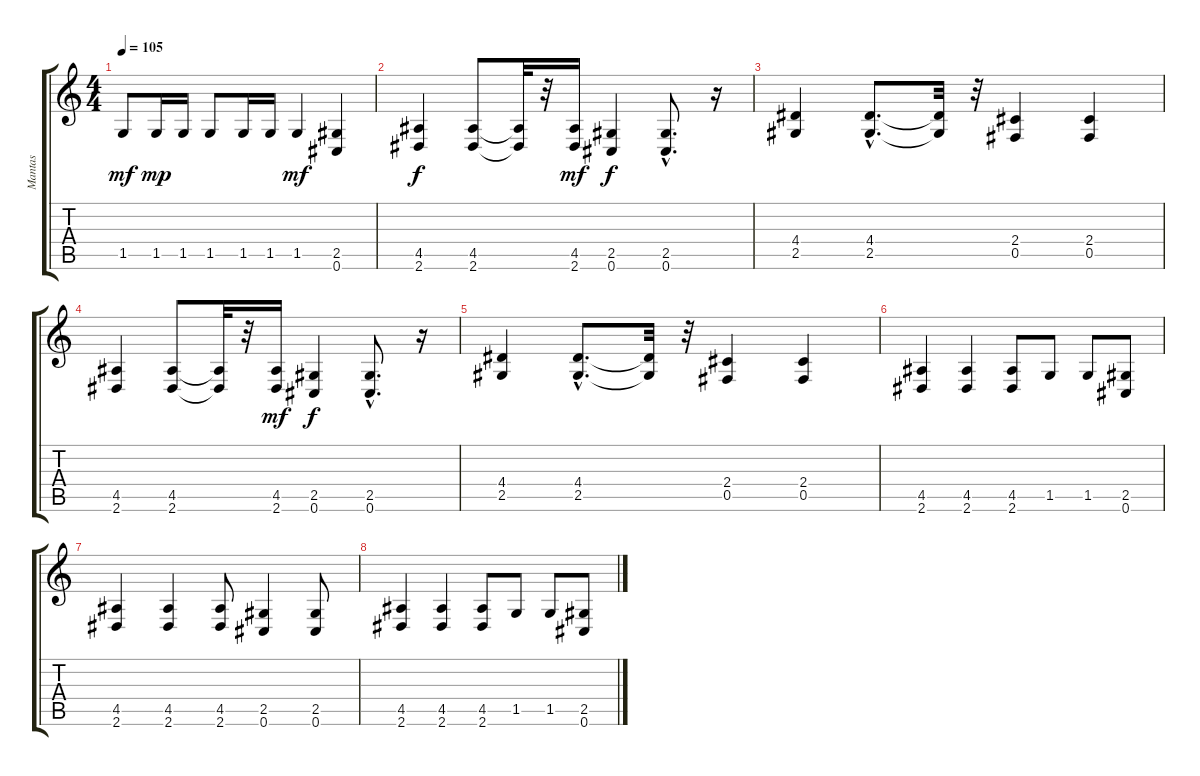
\track ("Mantas" "Mantas") {instrument overdrivenguitar}
\staff {score tabs}
\tuning (Db4 Ab3 E3 B2 Gb2 Db2) {hide}
\ts (4 4)
\tempo 105
\clef g2
\ks c
1.5.8{dy mf} 1.5.16{dy mp} 1.5.16 1.5.8 1.5.16 1.5.16 1.5.4{dy mf} (2.5 0.6).4 |
(4.5 2.6).4{dy f} (4.5 2.6).8 (4.5{t} 2.6{t}).32 r.32 (4.5 2.6).16{dy mf} (2.5 0.6).4{dy f} (2.5{hac} 0.6{hac}).8{d} r.16 |
(4.4 2.5).4 (4.4{hac} 2.5{hac}).8{d} (4.4{t} 2.5{t}).32 r.32 (2.4 0.5).4 (2.4 0.5).4 |
(4.5 2.6).4 (4.5 2.6).8 (4.5{t} 2.6{t}).32 r.32 (4.5 2.6).16{dy mf} (2.5 0.6).4{dy f} (2.5{hac} 0.6{hac}).8{d} r.16 |
(4.4 2.5).4 (4.4{hac} 2.5{hac}).8{d} (4.4{t} 2.5{t}).32 r.32 (2.4 0.5).4 (2.4 0.5).4 |
(4.5 2.6).4 (4.5 2.6).4 (4.5 2.6).8 1.5.8 1.5.8 (2.5 0.6).8 |
(4.5 2.6).4 (4.5 2.6).4 (4.5 2.6).8 (2.5 0.6).4 (2.5 0.6).8 |
(4.5 2.6).4 (4.5 2.6).4 (4.5 2.6).8 1.5.8 1.5.8 (2.5 0.6).8
